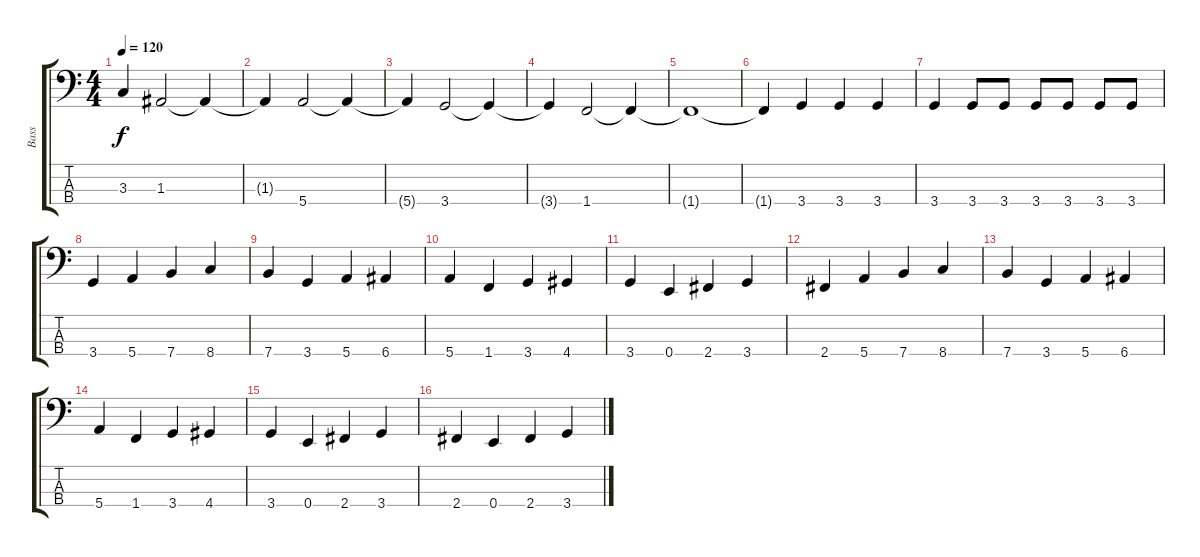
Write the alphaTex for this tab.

\track ("Bass" "Bass") {instrument electricbasspick}
\staff {score tabs}
\tuning (G2 D2 A1 E1) {hide}
\ts (4 4)
\tempo 120
\clef f4
\ks c
3.3{t}.4{dy f} 1.3.2 1.3{t}.4 |
1.3{t}.4 5.4.2 5.4{t}.4 |
5.4{t}.4 3.4.2 3.4{t}.4 |
3.4{t}.4 1.4.2 1.4{t}.4 |
1.4{t}.1 |
1.4{t}.4 3.4.4 3.4.4 3.4.4 |
3.4.4 3.4.8 3.4.8 3.4.8 3.4.8 3.4.8 3.4.8 |
3.4.4 5.4.4 7.4.4 8.4.4 |
7.4.4 3.4.4 5.4.4 6.4.4 |
5.4.4 1.4.4 3.4.4 4.4.4 |
3.4.4 0.4.4 2.4.4 3.4.4 |
2.4.4 5.4.4 7.4.4 8.4.4 |
7.4.4 3.4.4 5.4.4 6.4.4 |
5.4.4 1.4.4 3.4.4 4.4.4 |
3.4.4 0.4.4 2.4.4 3.4.4 |
2.4.4 0.4.4 2.4.4 3.4.4
